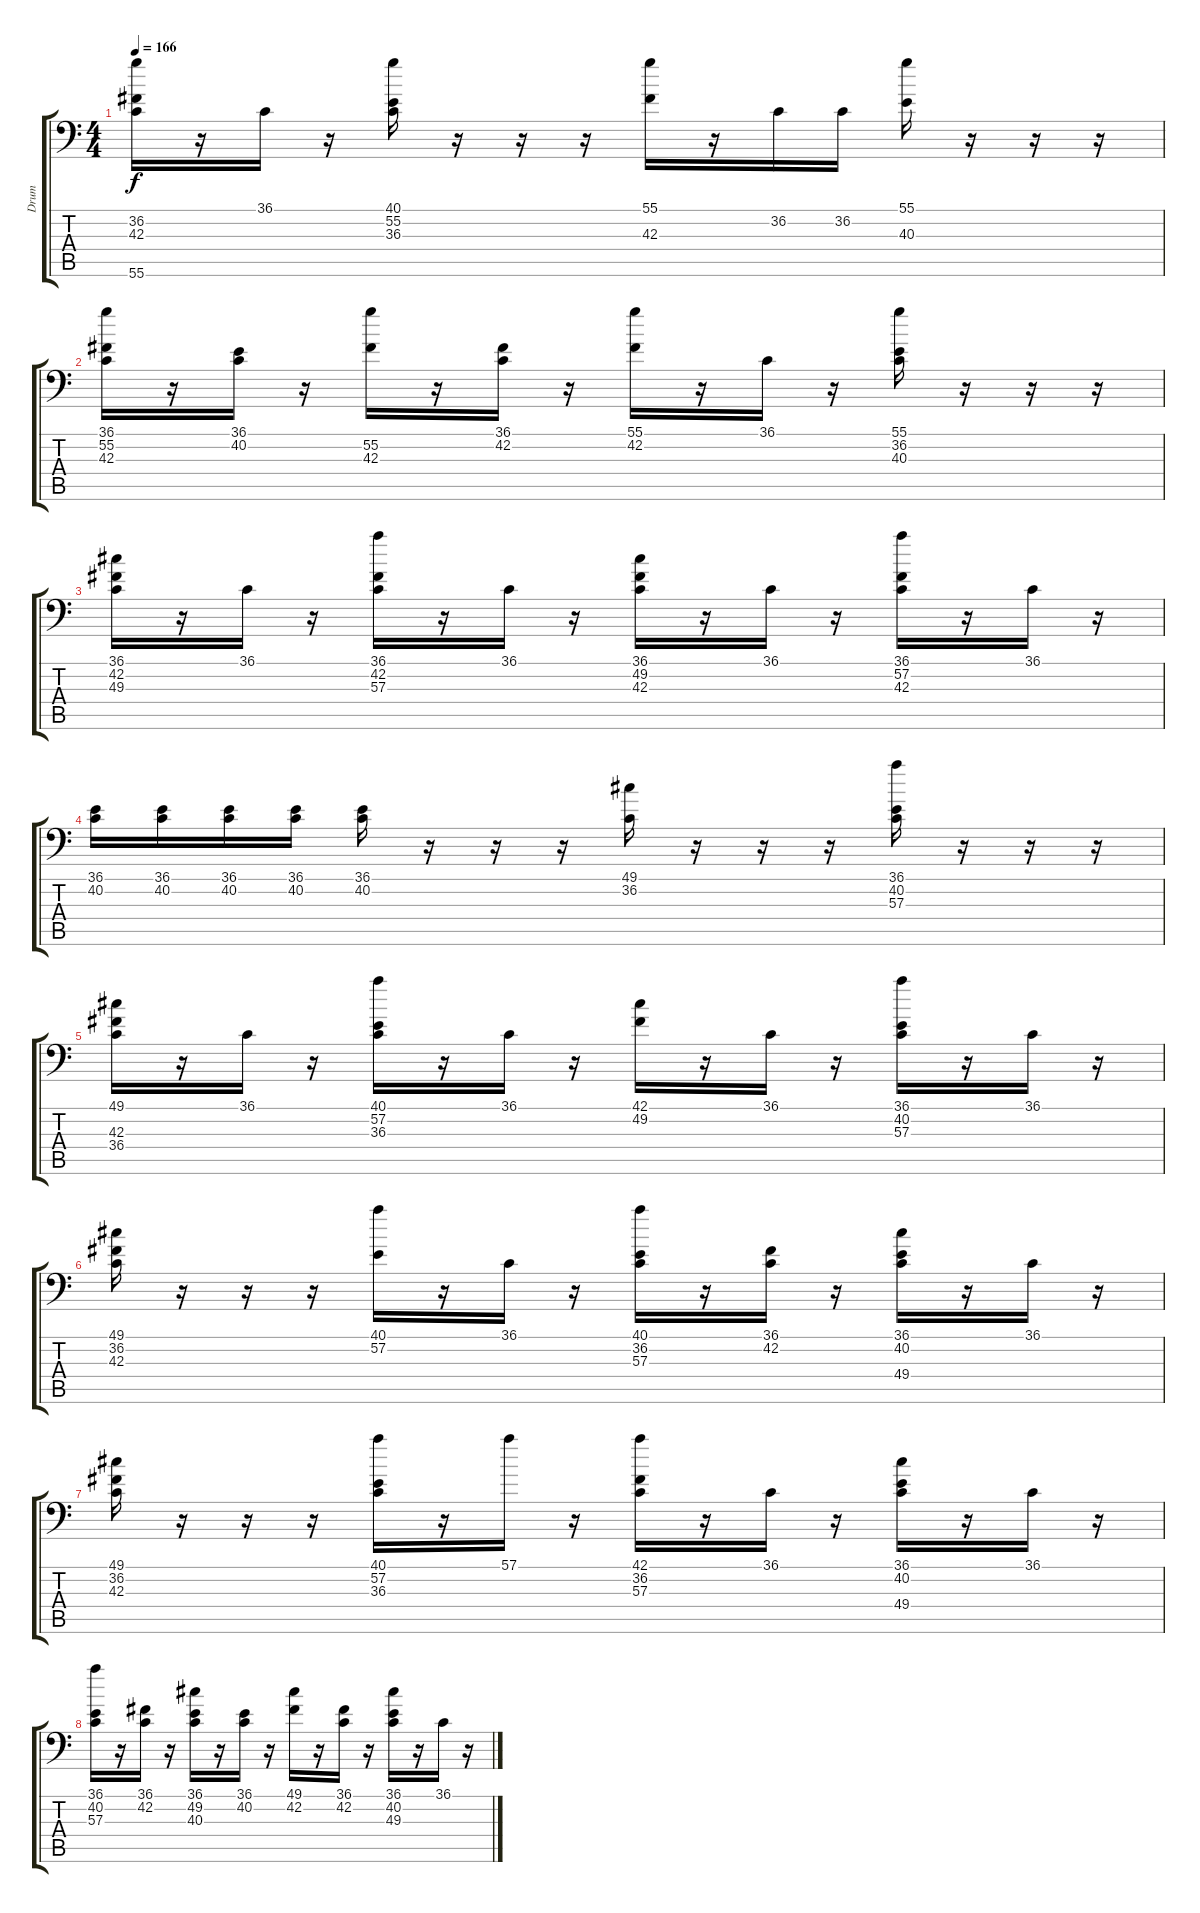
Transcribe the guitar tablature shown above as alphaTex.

\track ("Drum" "Drum") {instrument acousticgrandpiano}
\staff {score tabs}
\tuning (C-1 C-1 C-1 C-1 C-1 C-1) {hide}
\ts (4 4)
\tempo 166
\clef f4
\ks c
(36.2 42.3 55.6).16{dy f} r.16 36.1.16 r.16 (40.1 55.2 36.3).16 r.16 r.16 r.16 (55.1 42.3).16 r.16 36.2.16 36.2.16 (55.1 40.3).16 r.16 r.16 r.16 |
(36.1 55.2 42.3).16 r.16 (36.1 40.2).16 r.16 (55.2 42.3).16 r.16 (36.1 42.2).16 r.16 (55.1 42.2).16 r.16 36.1.16 r.16 (55.1 36.2 40.3).16 r.16 r.16 r.16 |
(36.1 42.2 49.3).16 r.16 36.1.16 r.16 (36.1 42.2 57.3).16 r.16 36.1.16 r.16 (36.1 49.2 42.3).16 r.16 36.1.16 r.16 (36.1 57.2 42.3).16 r.16 36.1.16 r.16 |
(36.1 40.2).16 (36.1 40.2).16 (36.1 40.2).16 (36.1 40.2).16 (36.1 40.2).16 r.16 r.16 r.16 (49.1 36.2).16 r.16 r.16 r.16 (36.1 40.2 57.3).16 r.16 r.16 r.16 |
(49.1 42.3 36.4).16 r.16 36.1.16 r.16 (40.1 57.2 36.3).16 r.16 36.1.16 r.16 (42.1 49.2).16 r.16 36.1.16 r.16 (36.1 40.2 57.3).16 r.16 36.1.16 r.16 |
(49.1 36.2 42.3).16 r.16 r.16 r.16 (40.1 57.2).16 r.16 36.1.16 r.16 (40.1 36.2 57.3).16 r.16 (36.1 42.2).16 r.16 (36.1 40.2 49.4).16 r.16 36.1.16 r.16 |
(49.1 36.2 42.3).16 r.16 r.16 r.16 (40.1 57.2 36.3).16 r.16 57.1.16 r.16 (42.1 36.2 57.3).16 r.16 36.1.16 r.16 (36.1 40.2 49.4).16 r.16 36.1.16 r.16 |
(36.1 40.2 57.3).16 r.16 (36.1 42.2).16 r.16 (36.1 49.2 40.3).16 r.16 (36.1 40.2).16 r.16 (49.1 42.2).16 r.16 (36.1 42.2).16 r.16 (36.1 40.2 49.3).16 r.16 36.1.16 r.16
